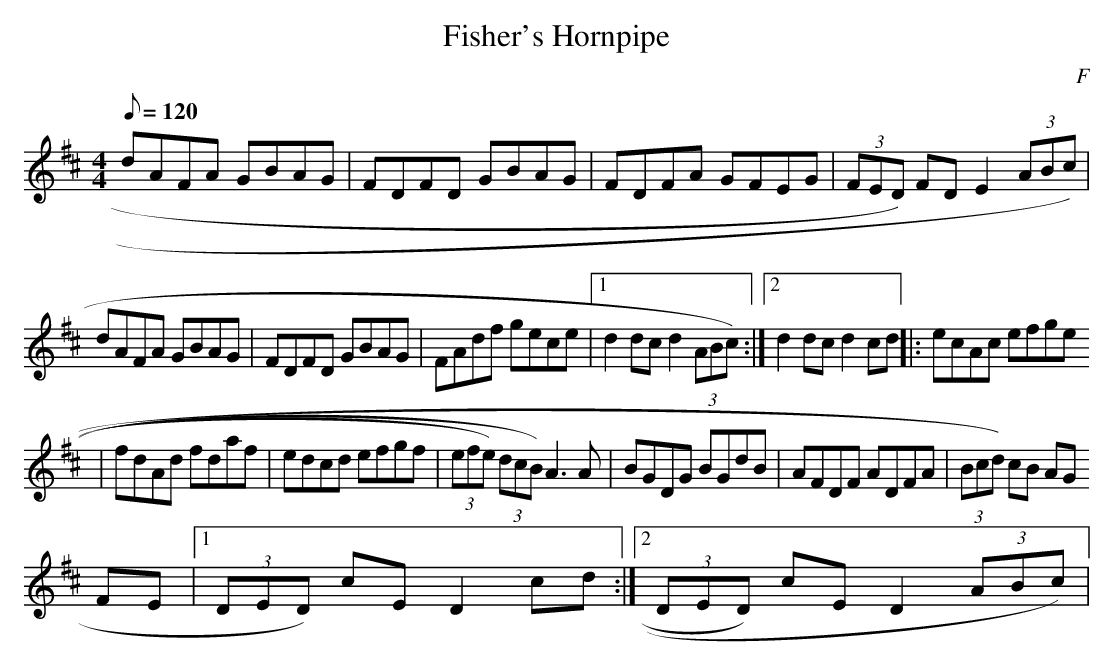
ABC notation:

X:1
T:Fisher's Hornpipe
O:F
M:4/4
L:1/8
Q:120
K:D
dAFA GBAG|FDFD GBAG|FDFA GFEG|(3FED) FD E2 (3ABc)|
dAFA GBAG|FDFD GBAG|FAdf gece|1d2 dc d2 (3ABc):|2d2 dc d2 cd||:ecAc efge
|fdAd fdaf|edcd efgf|(3efe) (3dcB) A3 A|BGDG BGdB|AFDF ADFA|(3Bcd) cB AG
FE|1(3DED) cE D2 cd:|2(3DED) cE D2 (3ABc)|
